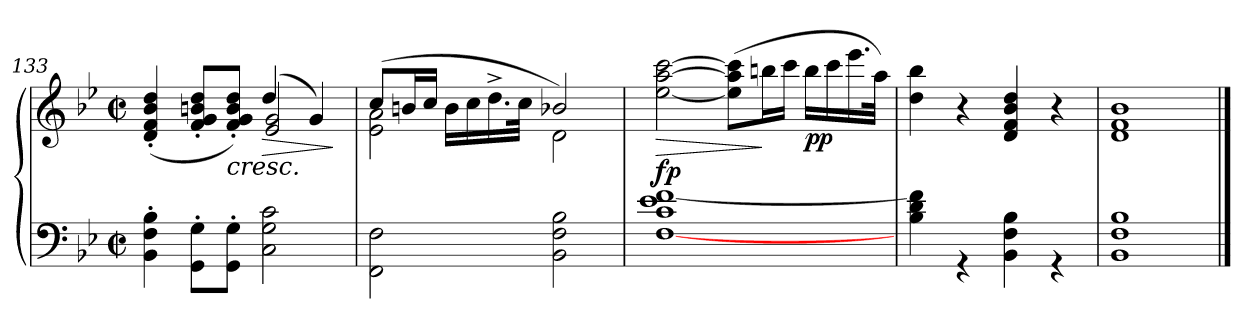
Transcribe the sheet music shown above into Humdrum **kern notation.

**kern	**kern	**dynam
*part1	*part1	*part1
*staff2	*staff1	*staff1/2
!!LO:LB:g=z
*clefF4	*clefG2	*
*k[b-e-]	*k[b-e-]	*
*B-:	*B-:	*
*M2/2	*M2/2	*
*met(c|)	*met(c|)	*
=133	=133	=133
*^	*^	*
2ryy	4BB-\'< 4F\'< 4B-\'<	(<4d/'< 4f/'< 4b-/'< 4dd/'<	2ryy	.
.	8GG\'< 8G\'<L	8f/'< 8g/'< 8bn/'< 8dd/'<L	.	.
!	!	!	!	!LO:HP:b
.	8GG\'< 8G\'<J	8f/'< 8g/'< 8b/'< 8dd/'<J)	.	<
!	!	!	!	!LO:HP:b
2ryy	2C\ 2G\ 2c\	(<4dd/	2e-/ 2g/	>
.	.	4g/)	.	[
*v	*v	*	*	*
*	*v	*v	*
.	.	]
=134	=134	=134
*	*^	*
2FF\ 2F\	(>8cc/L	2e-\ 2a\	.
.	16bn/L	.	.
.	16cc/JJ	.	.
.	16b\LL	.	.
.	16cc\	.	.
.	16.dd^<\	.	.
.	32cc\JJk	.	.
2BB-\ 2F\ 2B-\	2b-X/)	2d\	.
=135	=135	=135	=135
*^	*	*	*
!	!	!	!	!LO:HP:b
!	!	!	!	!LO:DY:n=1:a=2
*	*	*v	*v	*
1ryy	[1F 1c 1e- [1f	[2ee-\ [2aa\ [2ccc\	> fp
.	.	(>8ee-\] 8aa\] 8ccc\]L	.
.	.	16bbn\L	]
.	.	16ccc\JJ	.
!	!	!	!LO:DY:n=2:b
.	.	16bb\LL	pp
.	.	16ccc\	.
.	.	16.eee-\	.
.	.	32aa\JJk)	.
=136	=136	=136	=136
1ryy	4B-\ 4d\ 4f\]	4dd\ 4bb-i\	.
.	4r	4r	.
.	4BB-\ 4F\ 4B-\	4d/ 4f/ 4b-/ 4dd/	.
.	4r	4r	.
=137	=137	=137	=137
1ryy	1BB- 1F 1B-	1d 1f 1b-	.
*v	*v	*	*
==	==	==
*-	*-	*-
